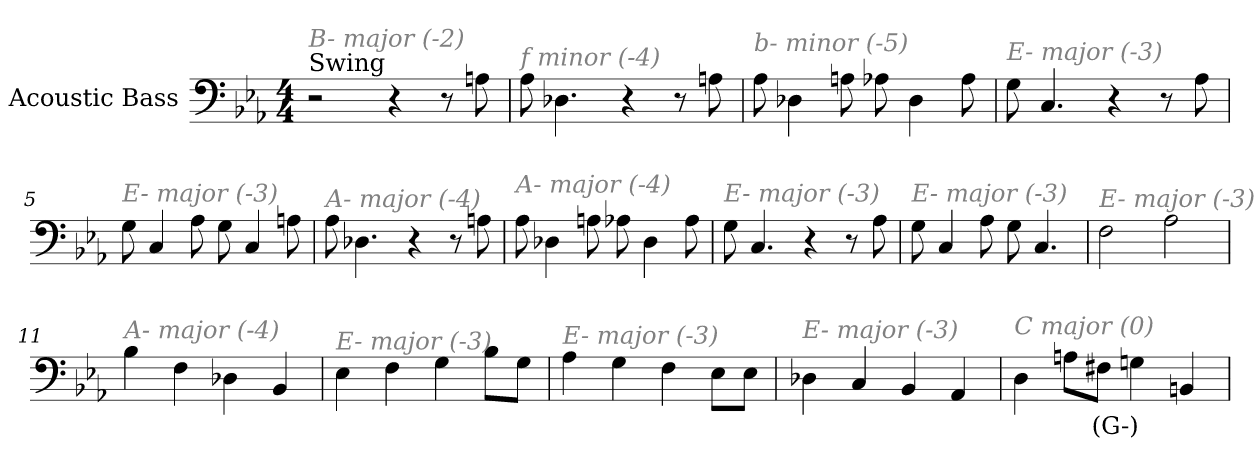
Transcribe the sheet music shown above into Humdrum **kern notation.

**kern	**text
*part1	*part1
*staff1	*staff1
*I"Acoustic Bass	*
*clefF4	*
*ITrd7c12	*
*k[b-e-a-]	*
*E-:	*
*M4/4	*
*MM141	*
=1	=1
!LO:TX:a:t=Swing	!
!LO:TX:i:color=#808080:t=B- major (-2)	!
2r	.
4r	.
8r	.
8AAn	.
=2	=2
!LO:TX:i:color=#808080:t=f minor (-4)	!
8AA-	.
4.DD-X	.
4r	.
8r	.
8AAn	.
=3	=3
!LO:TX:i:color=#808080:t=b- minor (-5)	!
8AA-	.
4DD-X	.
8AAn	.
8AA-X	.
4DD-	.
8AA-	.
=4	=4
!LO:TX:i:color=#808080:t=E- major (-3)	!
8GG	.
4.CC	.
4r	.
8r	.
8AA-	.
=5	=5
!LO:TX:i:color=#808080:t=E- major (-3)	!
8GG	.
4CC	.
8AA-	.
8GG	.
4CC	.
8AAn	.
=6	=6
!LO:TX:i:color=#808080:t=A- major (-4)	!
8AA-	.
4.DD-X	.
4r	.
8r	.
8AAn	.
=7	=7
!LO:TX:i:color=#808080:t=A- major (-4)	!
8AA-	.
4DD-X	.
8AAn	.
8AA-X	.
4DD-	.
8AA-	.
=8	=8
!LO:TX:i:color=#808080:t=E- major (-3)	!
8GG	.
4.CC	.
4r	.
8r	.
8AA-	.
=9	=9
!LO:TX:i:color=#808080:t=E- major (-3)	!
8GG	.
4CC	.
8AA-	.
8GG	.
4.CC	.
=10	=10
!LO:TX:i:color=#808080:t=E- major (-3)	!
2FF	.
2AA-	.
=11	=11
!LO:TX:i:color=#808080:t=A- major (-4)	!
4BB-	.
4FF	.
4DD-X	.
4BBB-	.
=12	=12
!LO:TX:i:color=#808080:t=E- major (-3)	!
4EE-	.
4FF	.
4GG	.
8BB-L	.
8GGJ	.
=13	=13
!LO:TX:i:color=#808080:t=E- major (-3)	!
4AA-	.
4GG	.
4FF	.
8EE-L	.
8EE-J	.
=14	=14
!LO:TX:i:color=#808080:t=E- major (-3)	!
4DD-X	.
4CC	.
4BBB-	.
4AAA-	.
=15	=15
!LO:TX:i:color=#808080:t=C major (0)	!
4DD	.
8AAnL	.
8FF#XiJ	(G-)
4GGn	.
4BBBn	.
=	=
*-	*-
